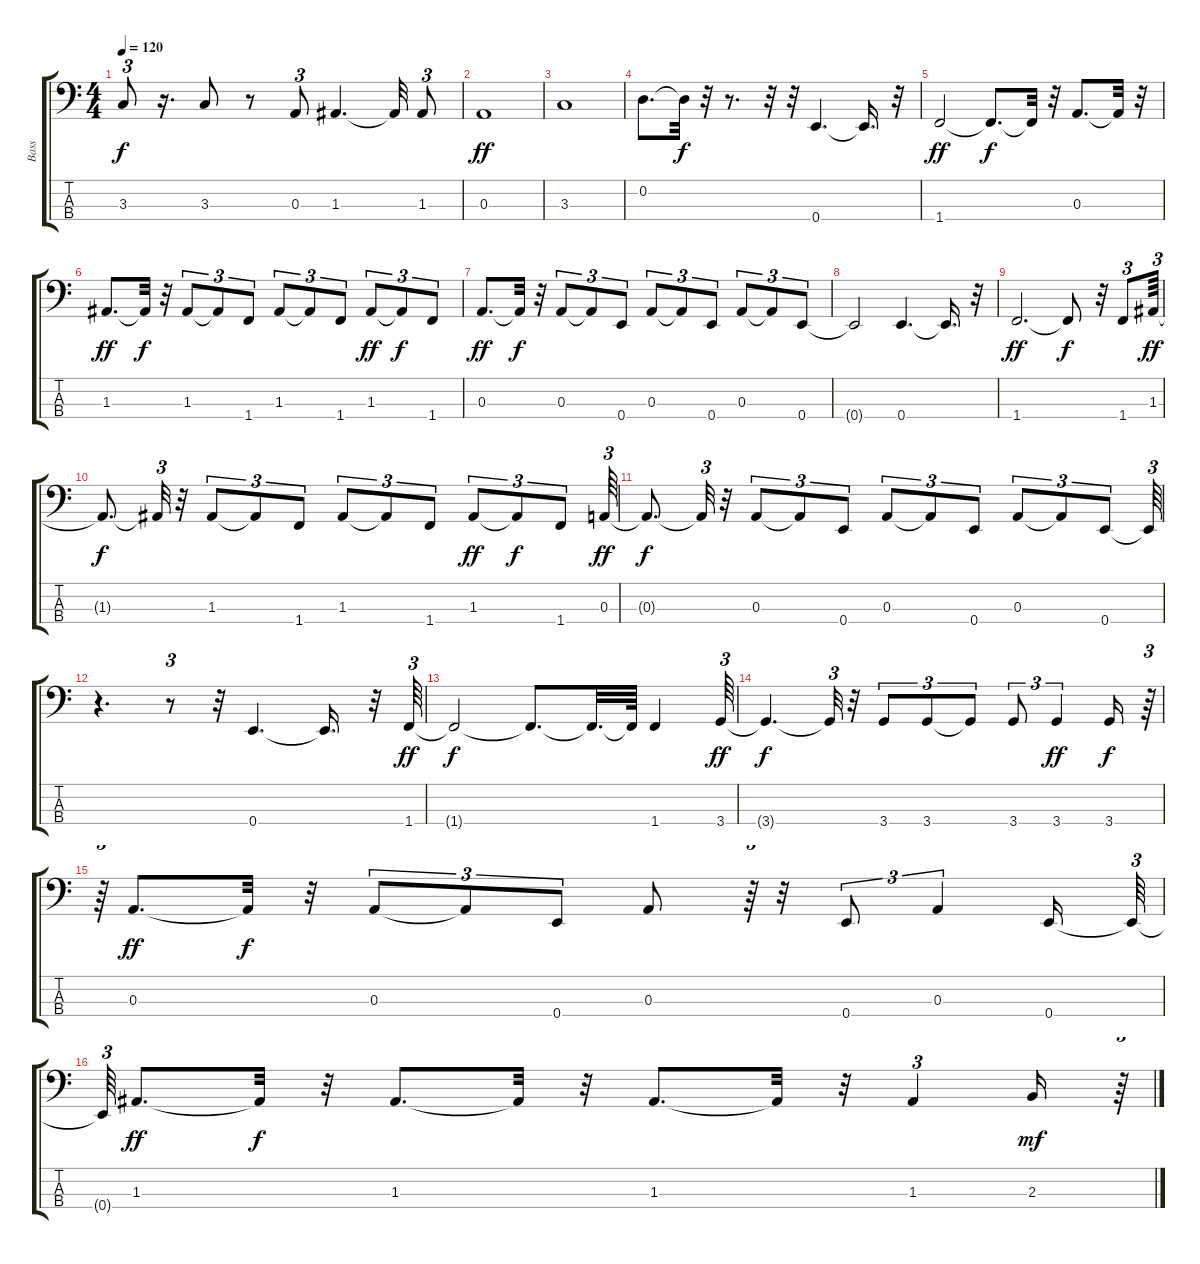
\track ("Bass" "Bass") {instrument electricbassfinger}
\staff {score tabs}
\tuning (G2 D2 A1 E1) {hide}
\ts (4 4)
\tempo 120
\clef f4
\ks c
3.3{t}.8{tu (3 2) dy f} r.16{d} 3.3.8 r.8 0.3.8{tu (3 2)} 1.3.4{d} 1.3{t}.32 1.3.8{tu (3 2)} |
0.3.1{dy ff} |
3.3.1 |
0.2.8{d} 0.2{t}.32{dy f} r.32 r.8{d} r.32 r.32 0.4.4{d} 0.4{t}.16{d} r.32 |
1.4.2{dy ff} 1.4{t}.8{d dy f} 1.4{t}.32 r.32 0.3.8{d} 0.3{t}.32 r.32 |
1.3.8{d dy ff} 1.3{t}.32{dy f} r.32 1.3.8{tu (3 2)} 1.3{t}.8{tu (3 2)} 1.4.8{tu (3 2)} 1.3.8{tu (3 2)} 1.3{t}.8{tu (3 2)} 1.4.8{tu (3 2)} 1.3.8{tu (3 2) dy ff} 1.3{t}.8{tu (3 2) dy f} 1.4.8{tu (3 2)} |
0.3.8{d dy ff} 0.3{t}.32{dy f} r.32 0.3.8{tu (3 2)} 0.3{t}.8{tu (3 2)} 0.4.8{tu (3 2)} 0.3.8{tu (3 2)} 0.3{t}.8{tu (3 2)} 0.4.8{tu (3 2)} 0.3.8{tu (3 2)} 0.3{t}.8{tu (3 2)} 0.4.8{tu (3 2)} |
0.4{t}.2 0.4.4{d} 0.4{t}.16{d} r.32 |
1.4.2{d dy ff} 1.4{t}.8{dy f} r.32 1.4.8{tu (3 2)} 1.3.64{tu (3 2) dy ff} |
1.3{t}.8{d dy f} 1.3{t}.32{tu (3 2)} r.32 1.3.8{tu (3 2)} 1.3{t}.8{tu (3 2)} 1.4.8{tu (3 2)} 1.3.8{tu (3 2)} 1.3{t}.8{tu (3 2)} 1.4.8{tu (3 2)} 1.3.8{tu (3 2) dy ff} 1.3{t}.8{tu (3 2) dy f} 1.4.8{tu (3 2)} 0.3.64{tu (3 2) dy ff} |
0.3{t}.8{d dy f} 0.3{t}.32{tu (3 2)} r.32 0.3.8{tu (3 2)} 0.3{t}.8{tu (3 2)} 0.4.8{tu (3 2)} 0.3.8{tu (3 2)} 0.3{t}.8{tu (3 2)} 0.4.8{tu (3 2)} 0.3.8{tu (3 2)} 0.3{t}.8{tu (3 2)} 0.4.8{tu (3 2)} 0.4{t}.64{tu (3 2)} |
r.4{d} r.8{tu (3 2)} r.32 0.4.4{d} 0.4{t}.16{d} r.32 1.4.64{tu (3 2) dy ff} |
1.4{t}.2{dy f} 1.4{t}.8{d} 1.4{t}.32{d} 1.4{t}.64 1.4.4 3.4.64{tu (3 2) dy ff} |
3.4{t}.4{d dy f} 3.4{t}.32{tu (3 2)} r.32 3.4.8{tu (3 2)} 3.4.8{tu (3 2)} 3.4{t}.8{tu (3 2)} 3.4.8{tu (3 2)} 3.4.4{tu (3 2) dy ff} 3.4.16{dy f} r.64{tu (3 2)} |
r.64{tu (3 2)} 0.3.8{d dy ff} 0.3{t}.32{dy f} r.32 0.3.8{tu (3 2)} 0.3{t}.8{tu (3 2)} 0.4.8{tu (3 2)} 0.3.8 r.64{tu (3 2)} r.32 0.4.8{tu (3 2)} 0.3.4{tu (3 2)} 0.4.16 0.4{t}.64{tu (3 2)} |
0.4{t}.64{tu (3 2)} 1.3.8{d dy ff} 1.3{t}.32{dy f} r.32 1.3.8{d} 1.3{t}.32 r.32 1.3.8{d} 1.3{t}.32 r.32 1.3.4{tu (3 2)} 2.3.16{dy mf} r.64{tu (3 2)}
